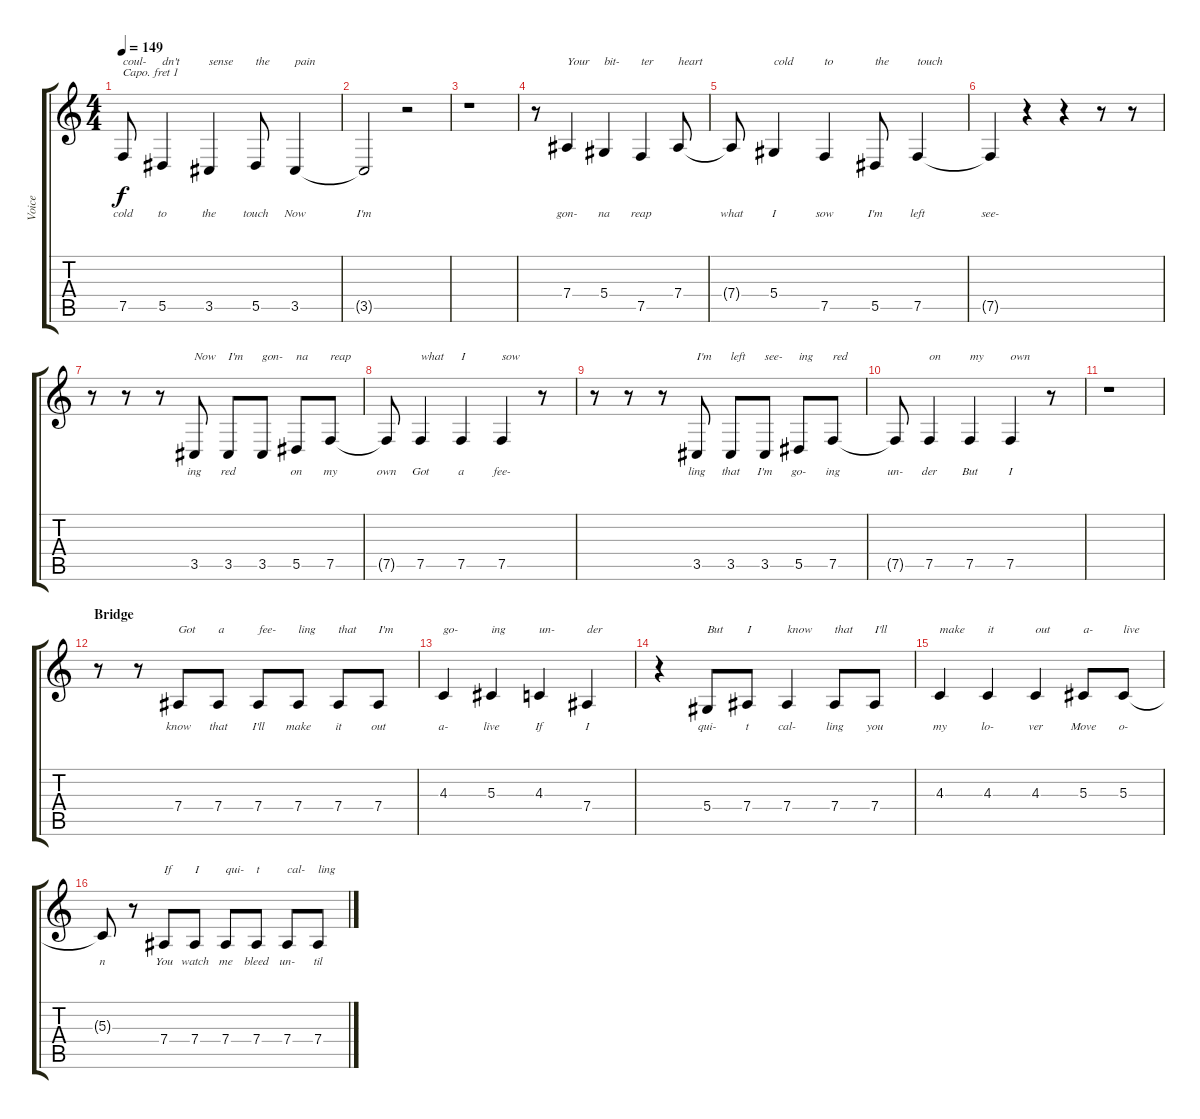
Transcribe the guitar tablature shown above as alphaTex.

\track ("Voice" "Voice") {instrument voiceoohs}
\staff {score tabs}
\capo 1
\tuning (E4 B3 G3 D3 A2 E2) {hide}
\ts (4 4)
\tempo 149
\clef g2
\ks c
7.5.8{txt "coul-" lyrics (0 "cold") lyrics (1 "") lyrics (2 "") lyrics (3 "") lyrics (4 "") dy f} 5.5.4{txt "dn't" lyrics (0 "to") lyrics (1 "") lyrics (2 "") lyrics (3 "") lyrics (4 "")} 3.5.4{txt "sense" lyrics (0 "the") lyrics (1 "") lyrics (2 "") lyrics (3 "") lyrics (4 "")} 5.5.8{txt "the" lyrics (0 "touch") lyrics (1 "") lyrics (2 "") lyrics (3 "") lyrics (4 "")} 3.5.4{txt "pain" lyrics (0 "Now") lyrics (1 "") lyrics (2 "") lyrics (3 "") lyrics (4 "")} |
3.5{t}.2{lyrics (0 "I'm") lyrics (1 "") lyrics (2 "") lyrics (3 "") lyrics (4 "")} r.2 |
r.1 |
r.8 7.4.4{txt "Your" lyrics (0 "gon-") lyrics (1 "") lyrics (2 "") lyrics (3 "") lyrics (4 "")} 5.4.4{txt "bit-" lyrics (0 "na") lyrics (1 "") lyrics (2 "") lyrics (3 "") lyrics (4 "")} 7.5.4{txt "ter" lyrics (0 "reap") lyrics (1 "") lyrics (2 "") lyrics (3 "") lyrics (4 "")} 7.4.8{txt "heart" lyrics (0 "") lyrics (1 "") lyrics (2 "") lyrics (3 "") lyrics (4 "")} |
7.4{t}.8{lyrics (0 "what") lyrics (1 "") lyrics (2 "") lyrics (3 "") lyrics (4 "")} 5.4.4{txt "cold" lyrics (0 "I") lyrics (1 "") lyrics (2 "") lyrics (3 "") lyrics (4 "")} 7.5.4{txt "to" lyrics (0 "sow") lyrics (1 "") lyrics (2 "") lyrics (3 "") lyrics (4 "")} 5.5.8{txt "the" lyrics (0 "I'm") lyrics (1 "") lyrics (2 "") lyrics (3 "") lyrics (4 "")} 7.5.4{txt "touch" lyrics (0 "left") lyrics (1 "") lyrics (2 "") lyrics (3 "") lyrics (4 "")} |
7.5{t}.4{lyrics (0 "see-") lyrics (1 "") lyrics (2 "") lyrics (3 "") lyrics (4 "")} r.4 r.4 r.8 r.8 |
r.8 r.8 r.8 3.5.8{txt "Now" lyrics (0 "ing") lyrics (1 "") lyrics (2 "") lyrics (3 "") lyrics (4 "")} 3.5.8{txt "I'm" lyrics (0 "red") lyrics (1 "") lyrics (2 "") lyrics (3 "") lyrics (4 "")} 3.5.8{txt "gon-" lyrics (0 "") lyrics (1 "") lyrics (2 "") lyrics (3 "") lyrics (4 "")} 5.5.8{txt "na" lyrics (0 "on") lyrics (1 "") lyrics (2 "") lyrics (3 "") lyrics (4 "")} 7.5.8{txt "reap" lyrics (0 "my") lyrics (1 "") lyrics (2 "") lyrics (3 "") lyrics (4 "")} |
7.5{t}.8{lyrics (0 "own") lyrics (1 "") lyrics (2 "") lyrics (3 "") lyrics (4 "")} 7.5.4{txt "what" lyrics (0 "Got") lyrics (1 "") lyrics (2 "") lyrics (3 "") lyrics (4 "")} 7.5.4{txt "I" lyrics (0 "a") lyrics (1 "") lyrics (2 "") lyrics (3 "") lyrics (4 "")} 7.5.4{txt "sow" lyrics (0 "fee-") lyrics (1 "") lyrics (2 "") lyrics (3 "") lyrics (4 "")} r.8 |
r.8 r.8 r.8 3.5.8{txt "I'm" lyrics (0 "ling") lyrics (1 "") lyrics (2 "") lyrics (3 "") lyrics (4 "")} 3.5.8{txt "left" lyrics (0 "that") lyrics (1 "") lyrics (2 "") lyrics (3 "") lyrics (4 "")} 3.5.8{txt "see-" lyrics (0 "I'm") lyrics (1 "") lyrics (2 "") lyrics (3 "") lyrics (4 "")} 5.5.8{txt "ing" lyrics (0 "go-") lyrics (1 "") lyrics (2 "") lyrics (3 "") lyrics (4 "")} 7.5.8{txt "red" lyrics (0 "ing") lyrics (1 "") lyrics (2 "") lyrics (3 "") lyrics (4 "")} |
7.5{t}.8{lyrics (0 "un-") lyrics (1 "") lyrics (2 "") lyrics (3 "") lyrics (4 "")} 7.5.4{txt "on" lyrics (0 "der") lyrics (1 "") lyrics (2 "") lyrics (3 "") lyrics (4 "")} 7.5.4{txt "my" lyrics (0 "But") lyrics (1 "") lyrics (2 "") lyrics (3 "") lyrics (4 "")} 7.5.4{txt "own" lyrics (0 "I") lyrics (1 "") lyrics (2 "") lyrics (3 "") lyrics (4 "")} r.8 |
r.1 |
\section ("" "Bridge")
r.8 r.8 7.4.8{txt "Got" lyrics (0 "know") lyrics (1 "") lyrics (2 "") lyrics (3 "") lyrics (4 "")} 7.4.8{txt "a" lyrics (0 "that") lyrics (1 "") lyrics (2 "") lyrics (3 "") lyrics (4 "")} 7.4.8{txt "fee-" lyrics (0 "I'll") lyrics (1 "") lyrics (2 "") lyrics (3 "") lyrics (4 "")} 7.4.8{txt "ling" lyrics (0 "make") lyrics (1 "") lyrics (2 "") lyrics (3 "") lyrics (4 "")} 7.4.8{txt "that" lyrics (0 "it") lyrics (1 "") lyrics (2 "") lyrics (3 "") lyrics (4 "")} 7.4.8{txt "I'm" lyrics (0 "out") lyrics (1 "") lyrics (2 "") lyrics (3 "") lyrics (4 "")} |
4.3.4{txt "go-" lyrics (0 "a-") lyrics (1 "") lyrics (2 "") lyrics (3 "") lyrics (4 "")} 5.3.4{txt "ing" lyrics (0 "live") lyrics (1 "") lyrics (2 "") lyrics (3 "") lyrics (4 "")} 4.3.4{txt "un-" lyrics (0 "If") lyrics (1 "") lyrics (2 "") lyrics (3 "") lyrics (4 "")} 7.4.4{txt "der" lyrics (0 "I") lyrics (1 "") lyrics (2 "") lyrics (3 "") lyrics (4 "")} |
r.4 5.4.8{txt "But" lyrics (0 "qui-") lyrics (1 "") lyrics (2 "") lyrics (3 "") lyrics (4 "")} 7.4.8{txt "I" lyrics (0 "t") lyrics (1 "") lyrics (2 "") lyrics (3 "") lyrics (4 "")} 7.4.4{txt "know" lyrics (0 "cal-") lyrics (1 "") lyrics (2 "") lyrics (3 "") lyrics (4 "")} 7.4.8{txt "that" lyrics (0 "ling") lyrics (1 "") lyrics (2 "") lyrics (3 "") lyrics (4 "")} 7.4.8{txt "I'll" lyrics (0 "you") lyrics (1 "") lyrics (2 "") lyrics (3 "") lyrics (4 "")} |
4.3.4{txt "make" lyrics (0 "my") lyrics (1 "") lyrics (2 "") lyrics (3 "") lyrics (4 "")} 4.3.4{txt "it" lyrics (0 "lo-") lyrics (1 "") lyrics (2 "") lyrics (3 "") lyrics (4 "")} 4.3.4{txt "out" lyrics (0 "ver") lyrics (1 "") lyrics (2 "") lyrics (3 "") lyrics (4 "")} 5.3.8{txt "a-" lyrics (0 "Move") lyrics (1 "") lyrics (2 "") lyrics (3 "") lyrics (4 "")} 5.3.8{txt "live" lyrics (0 "o-") lyrics (1 "") lyrics (2 "") lyrics (3 "") lyrics (4 "")} |
5.3{t}.8{lyrics (0 "n") lyrics (1 "") lyrics (2 "") lyrics (3 "") lyrics (4 "")} r.8 7.4.8{txt "If" lyrics (0 "You") lyrics (1 "") lyrics (2 "") lyrics (3 "") lyrics (4 "")} 7.4.8{txt "I" lyrics (0 "watch") lyrics (1 "") lyrics (2 "") lyrics (3 "") lyrics (4 "")} 7.4.8{txt "qui-" lyrics (0 "me") lyrics (1 "") lyrics (2 "") lyrics (3 "") lyrics (4 "")} 7.4.8{txt "t" lyrics (0 "bleed") lyrics (1 "") lyrics (2 "") lyrics (3 "") lyrics (4 "")} 7.4.8{txt "cal-" lyrics (0 "un-") lyrics (1 "") lyrics (2 "") lyrics (3 "") lyrics (4 "")} 7.4.8{txt "ling" lyrics (0 "til") lyrics (1 "") lyrics (2 "") lyrics (3 "") lyrics (4 "")}
